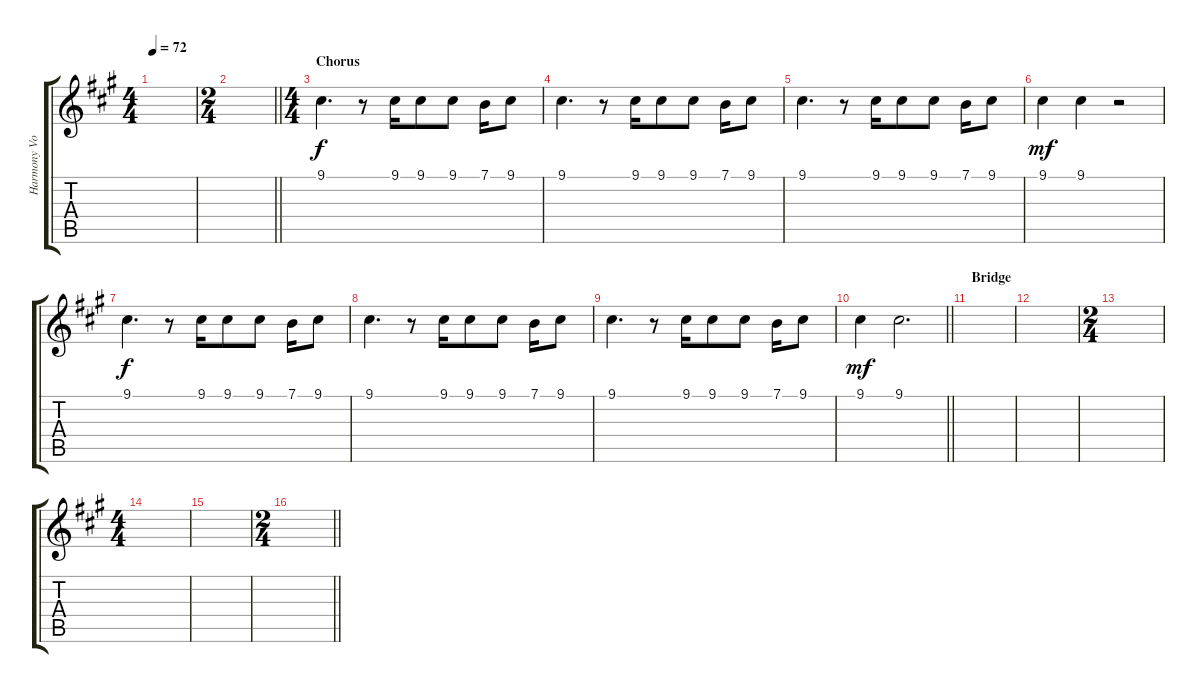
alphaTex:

\track ("Harmony Vocals (Christine McVie)" "Harmony Vo") {instrument choiraahs}
\staff {score tabs}
\tuning (E4 B3 G3 D3 A2 E2) {hide}
\ts (4 4)
\tempo 72
\clef g2
\ks f#minor
|
\ts (2 4)
\barLineRight lightlight
|
\ts (4 4)
\section ("" "Chorus")
9.1.4{d volume 16} r.8 9.1.16 9.1.8 9.1.8 7.1.16 9.1.8 |
9.1.4{d volume 16} r.8 9.1.16 9.1.8 9.1.8 7.1.16 9.1.8 |
9.1.4{d volume 16} r.8 9.1.16 9.1.8 9.1.8 7.1.16 9.1.8 |
9.1.4{dy mf} 9.1.4 r.2 |
9.1.4{d dy f volume 16} r.8 9.1.16 9.1.8 9.1.8 7.1.16 9.1.8 |
9.1.4{d volume 16} r.8 9.1.16 9.1.8 9.1.8 7.1.16 9.1.8 |
9.1.4{d volume 16} r.8 9.1.16 9.1.8 9.1.8 7.1.16 9.1.8 |
\barLineRight lightlight
9.1.4{dy mf} 9.1.2{d volume 0} |
\section ("" "Bridge")
|
|
\ts (2 4)
|
\ts (4 4)
|
|
\ts (2 4)
\barLineRight lightlight
